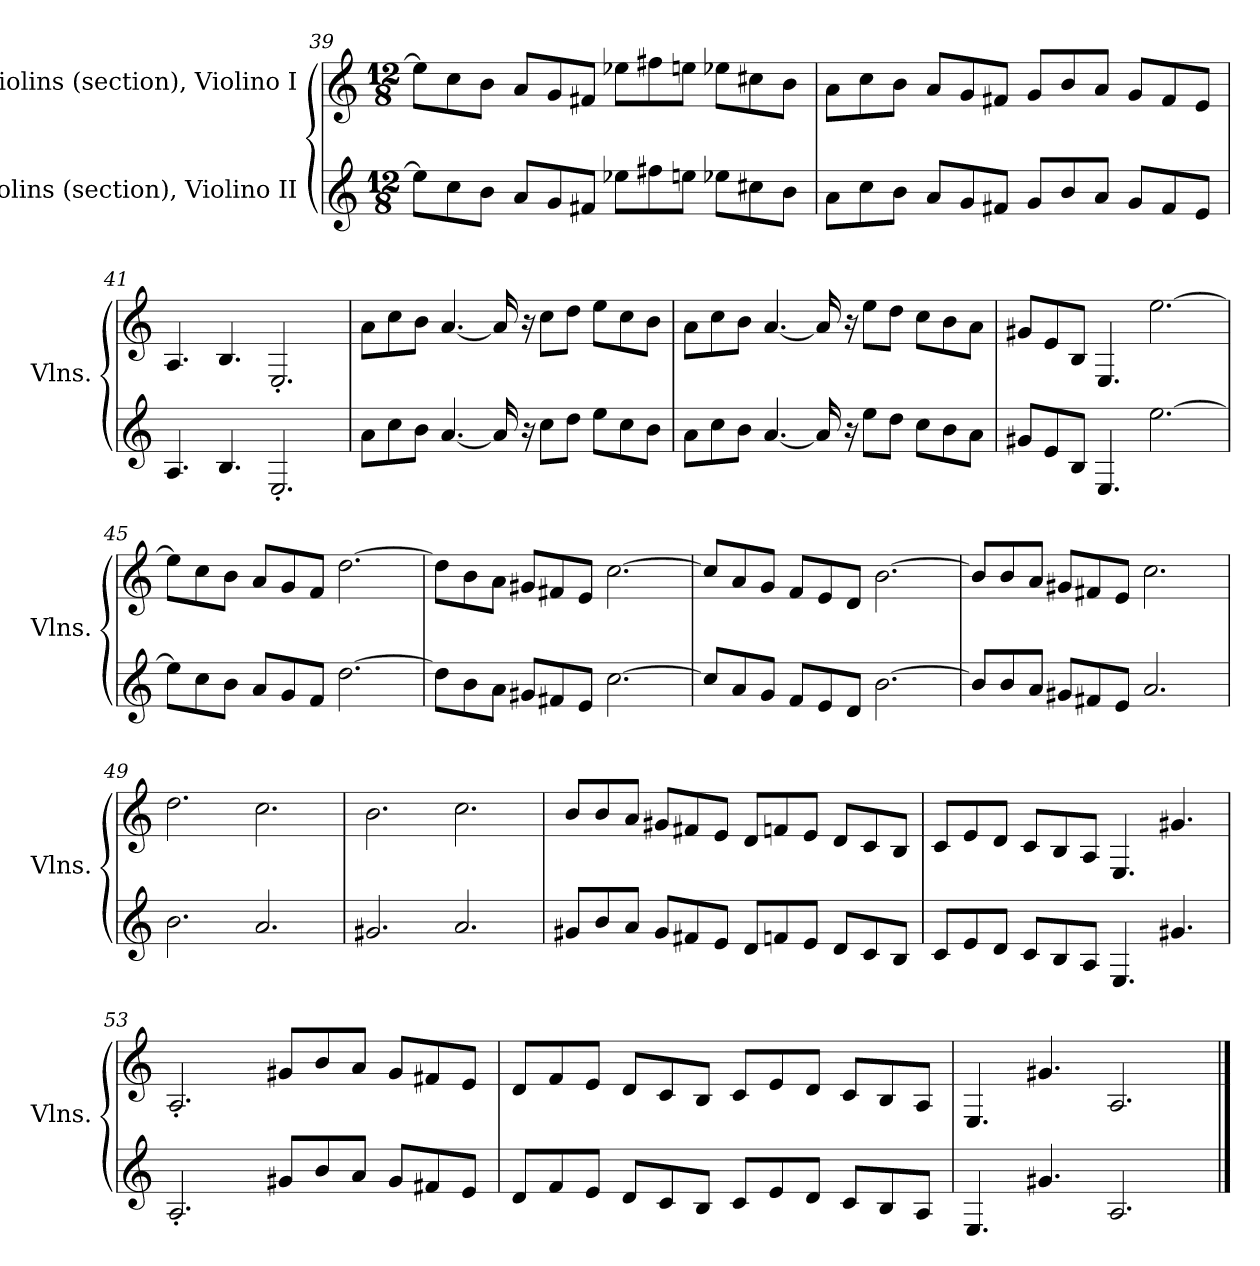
**kern	**kern
*part2	*part1
*staff2	*staff1
*I"Violins (section), Violino II	*I"Violins (section), Violino I
*I'Vlns.	*I'Vlns.
*clefG2	*clefG2
*k[]	*k[]
*M12/8	*M12/8
=39	=39
8ee\L]	8ee\L]
8cc\	8cc\
8b\J	8b\J
8a/L	8a/L
8g/	8g/
8f#X/J	8f#X/J
8ee-X\L	8ee-X\L
8ff#X\	8ff#X\
8een\J	8een\J
8ee-X\L	8ee-X\L
8cc#X\	8cc#X\
8b\J	8b\J
!!LO:LB:g=z
=40	=40
8a\L	8a\L
8cc\	8cc\
8b\J	8b\J
8a/L	8a/L
8g/	8g/
8f#X/J	8f#X/J
8g/L	8g/L
8b/	8b/
8a/J	8a/J
8g/L	8g/L
8f#/	8f#/
8e/J	8e/J
=41	=41
4.A/	4.A/
4.B/	4.B/
2.E'/	2.E'/
=42	=42
8a\L	8a\L
8cc\	8cc\
8b\J	8b\J
[4.a/	[4.a/
16a/]	16a/]
16r	16r
8cc\L	8cc\L
8dd\J	8dd\J
8ee\L	8ee\L
8cc\	8cc\
8b\J	8b\J
!!LO:LB:g=z
=43	=43
8a\L	8a\L
8cc\	8cc\
8b\J	8b\J
[4.a/	[4.a/
16a/]	16a/]
16r	16r
8ee\L	8ee\L
8dd\J	8dd\J
8cc\L	8cc\L
8b\	8b\
8a\J	8a\J
=44	=44
8g#X/L	8g#X/L
8e/	8e/
8B/J	8B/J
4.E/	4.E/
[2.ee\	[2.ee\
=45	=45
8ee\L]	8ee\L]
8cc\	8cc\
8b\J	8b\J
8a/L	8a/L
8g/	8g/
8f/J	8f/J
[2.dd\	[2.dd\
!!LO:PB:g=z
=46	=46
8dd\L]	8dd\L]
8b\	8b\
8a\J	8a\J
8g#X/L	8g#X/L
8f#X/	8f#X/
8e/J	8e/J
[2.cc\	[2.cc\
=47	=47
8cc/L]	8cc/L]
8a/	8a/
8g/J	8g/J
8f/L	8f/L
8e/	8e/
8d/J	8d/J
[2.b\	[2.b\
=48	=48
8b/L]	8b/L]
8b/	8b/
8a/J	8a/J
8g#X/L	8g#X/L
8f#X/	8f#X/
8e/J	8e/J
2.a/	2.cc\
=49	=49
2.b\	2.dd\
2.a/	2.cc\
=50	=50
2.g#X/	2.b\
2.a/	2.cc\
!!LO:LB:g=z
=51	=51
8g#X/L	8b/L
8b/	8b/
8a/J	8a/J
8g#/L	8g#X/L
8f#X/	8f#X/
8e/J	8e/J
8d/L	8d/L
8fn/	8fn/
8e/J	8e/J
8d/L	8d/L
8c/	8c/
8B/J	8B/J
=52	=52
8c/L	8c/L
8e/	8e/
8d/J	8d/J
8c/L	8c/L
8B/	8B/
8A/J	8A/J
4.E/	4.E/
4.g#X/	4.g#X/
=53	=53
2.A'/	2.A'/
8g#X/L	8g#X/L
8b/	8b/
8a/J	8a/J
8g#/L	8g#/L
8f#X/	8f#X/
8e/J	8e/J
!!LO:LB:g=z
=54	=54
8d/L	8d/L
8f/	8f/
8e/J	8e/J
8d/L	8d/L
8c/	8c/
8B/J	8B/J
8c/L	8c/L
8e/	8e/
8d/J	8d/J
8c/L	8c/L
8B/	8B/
8A/J	8A/J
=55	=55
4.E/	4.E/
4.g#X/	4.g#X/
2.A/	2.A/
==	==
*-	*-
